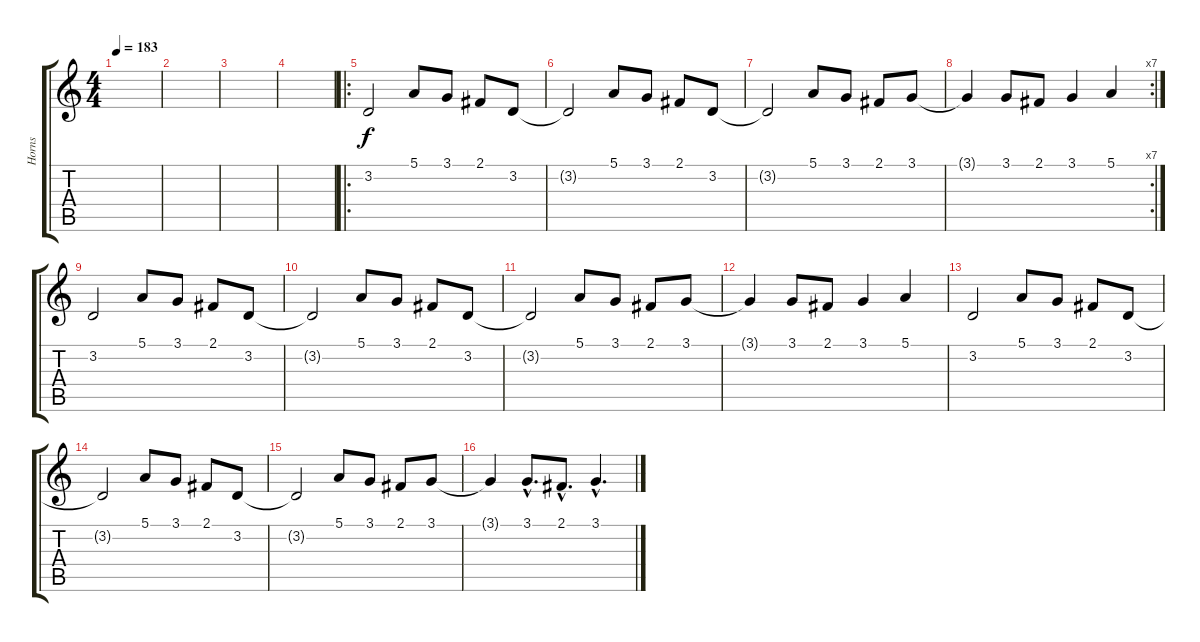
\track ("Horns" "Horns") {instrument brasssection}
\staff {score tabs}
\tuning (E4 B3 G3 D3 A2 E2) {hide}
\ts (4 4)
\tempo 183
\clef g2
\ks c
|
|
|
|
\ro
3.2.2 5.1.8 3.1.8 2.1.8 3.2.8 |
3.2{t}.2 5.1.8 3.1.8 2.1.8 3.2.8 |
3.2{t}.2 5.1.8 3.1.8 2.1.8 3.1.8 |
\rc 7
3.1{t}.4 3.1.8 2.1.8 3.1.4 5.1.4 |
3.2.2 5.1.8 3.1.8 2.1.8 3.2.8 |
3.2{t}.2 5.1.8 3.1.8 2.1.8 3.2.8 |
3.2{t}.2 5.1.8 3.1.8 2.1.8 3.1.8 |
3.1{t}.4 3.1.8 2.1.8 3.1.4 5.1.4 |
3.2.2 5.1.8 3.1.8 2.1.8 3.2.8 |
3.2{t}.2 5.1.8 3.1.8 2.1.8 3.2.8 |
3.2{t}.2 5.1.8 3.1.8 2.1.8 3.1.8 |
3.1{t}.4 3.1{hac}.8{d} 2.1{hac}.8{d} 3.1{hac}.4{d}
